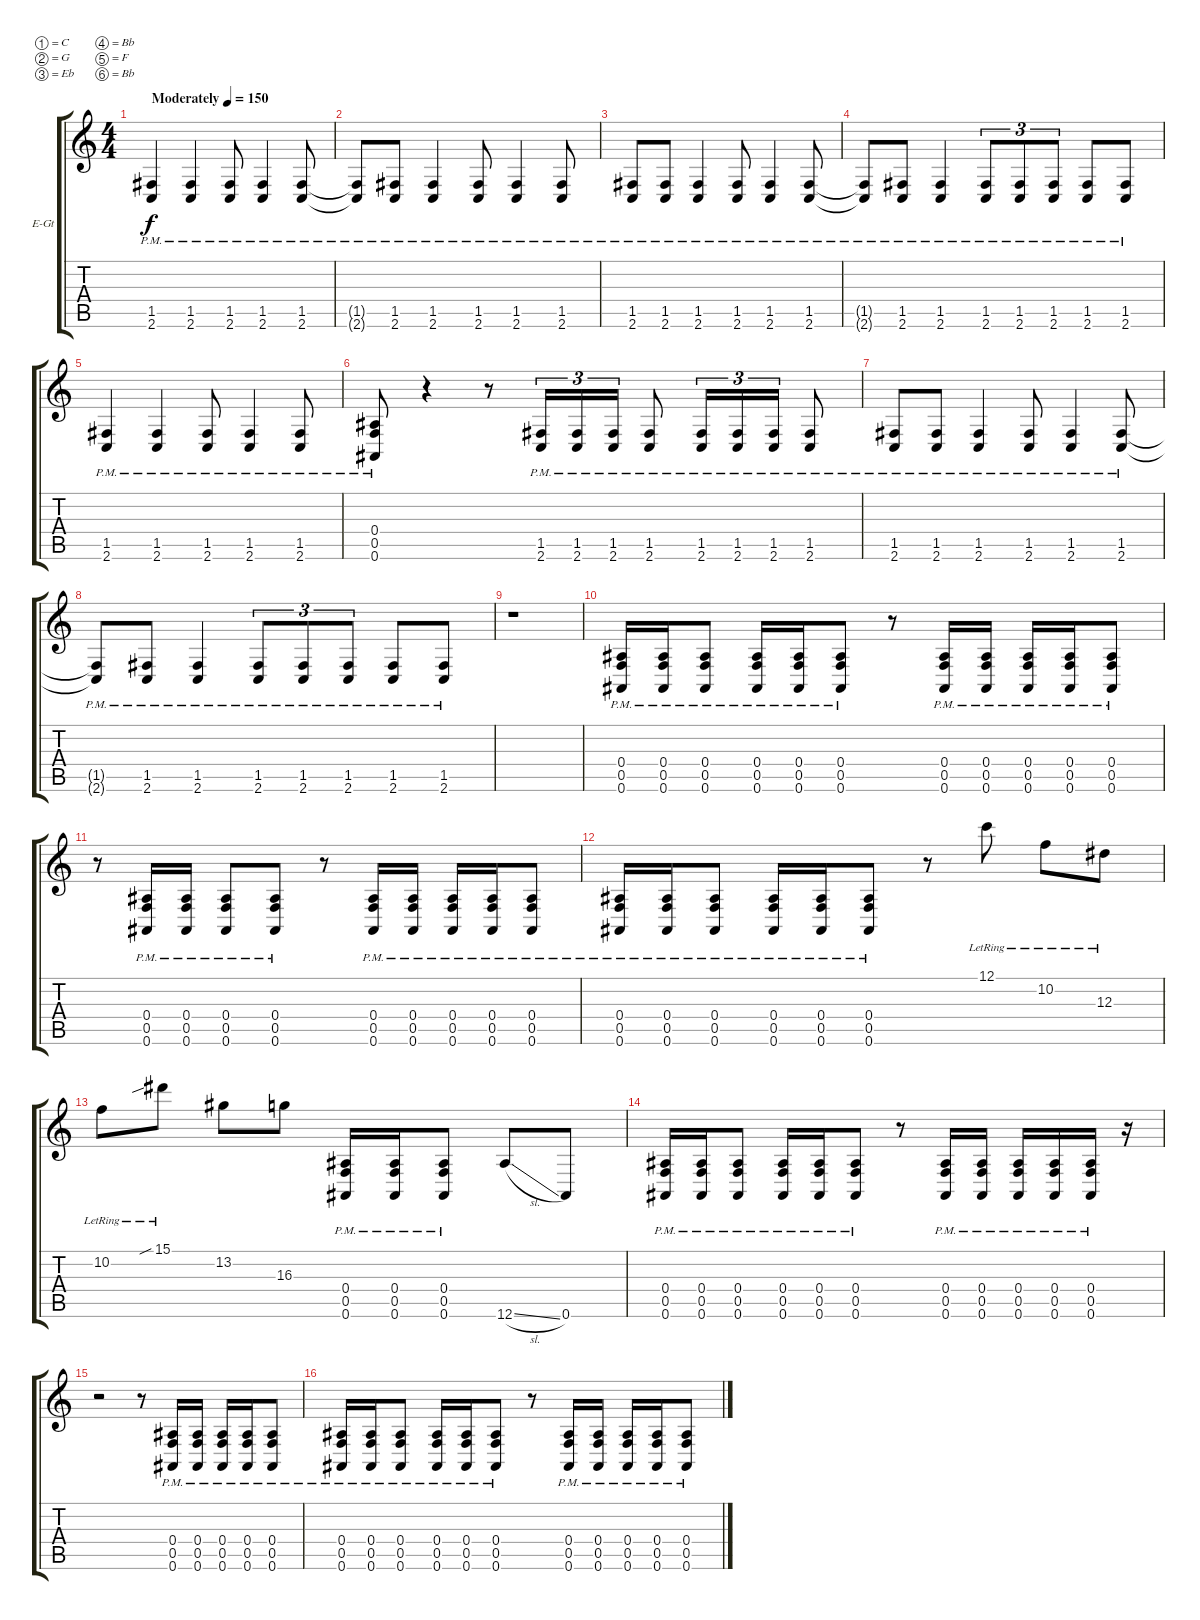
\bracketExtendMode groupsimilarinstruments
\firstSystemTrackNameOrientation horizontal
\otherSystemsTrackNameOrientation horizontal
\track ("Christian" "E-Gt") {instrument distortionguitar}
\staff {score tabs}
\tuning (C4 G3 Eb3 Bb2 F2 Bb1)
\ts (4 4)
\beaming (8 2 2 2 2)
\tempo (150 "Moderately")
\clef g2
\ks c
(1.5{pm} 2.6{pm}).4{dy f instrument distortionguitar} (1.5{pm} 2.6{pm}).4 (1.5{pm} 2.6{pm}).8 (1.5{pm} 2.6{pm}).4 (1.5{pm} 2.6{pm}).8 |
(1.5{pm t} 2.6{pm t}).8 (1.5{pm} 2.6{pm}).8 (1.5{pm} 2.6{pm}).4 (1.5{pm} 2.6{pm}).8 (1.5{pm} 2.6{pm}).4 (1.5{pm} 2.6{pm}).8 |
(1.5{pm} 2.6{pm}).8 (1.5{pm} 2.6{pm}).8 (1.5{pm} 2.6{pm}).4 (1.5{pm} 2.6{pm}).8 (1.5{pm} 2.6{pm}).4 (1.5{pm} 2.6{pm}).8 |
(1.5{pm t} 2.6{pm t}).8 (1.5{pm} 2.6{pm}).8 (1.5{pm} 2.6{pm}).4 (1.5{pm} 2.6{pm}).8{tu (3 2)} (1.5{pm} 2.6{pm}).8{tu (3 2)} (1.5{pm} 2.6{pm}).8{tu (3 2)} (1.5{pm} 2.6{pm}).8 (1.5{pm} 2.6{pm}).8 |
(1.5{pm} 2.6{pm}).4 (1.5{pm} 2.6{pm}).4 (1.5{pm} 2.6{pm}).8 (1.5{pm} 2.6{pm}).4 (1.5{pm} 2.6{pm}).8 |
(0.4{pm} 0.5{pm} 0.6{pm}).8 r.4 r.8 (1.5{pm} 2.6{pm}).16{tu (3 2)} (1.5{pm} 2.6{pm}).16{tu (3 2)} (1.5{pm} 2.6{pm}).16{tu (3 2)} (1.5{pm} 2.6{pm}).8 (1.5{pm} 2.6{pm}).16{tu (3 2)} (1.5{pm} 2.6{pm}).16{tu (3 2)} (1.5{pm} 2.6{pm}).16{tu (3 2)} (1.5{pm} 2.6{pm}).8 |
(1.5{pm} 2.6{pm}).8 (1.5{pm} 2.6{pm}).8 (1.5{pm} 2.6{pm}).4 (1.5{pm} 2.6{pm}).8 (1.5{pm} 2.6{pm}).4 (1.5{pm} 2.6{pm}).8 |
(1.5{pm t} 2.6{pm t}).8 (1.5{pm} 2.6{pm}).8 (1.5{pm} 2.6{pm}).4 (1.5{pm} 2.6{pm}).8{tu (3 2)} (1.5{pm} 2.6{pm}).8{tu (3 2)} (1.5{pm} 2.6{pm}).8{tu (3 2)} (1.5{pm} 2.6{pm}).8 (1.5{pm} 2.6{pm}).8 |
r.1 |
(0.4{pm} 0.5{pm} 0.6{pm}).16 (0.4{pm} 0.5{pm} 0.6{pm}).16 (0.4{pm} 0.5{pm} 0.6{pm}).8 (0.4{pm} 0.5{pm} 0.6{pm}).16 (0.4{pm} 0.5{pm} 0.6{pm}).16 (0.4{pm} 0.5{pm} 0.6{pm}).8 r.8 (0.4{pm} 0.5{pm} 0.6{pm}).16 (0.4{pm} 0.5{pm} 0.6{pm}).16 (0.4{pm} 0.5{pm} 0.6{pm}).16 (0.4{pm} 0.5{pm} 0.6{pm}).16 (0.4{pm} 0.5{pm} 0.6{pm}).8 |
r.8 (0.4{pm} 0.5{pm} 0.6{pm}).16 (0.4{pm} 0.5{pm} 0.6{pm}).16 (0.4{pm} 0.5{pm} 0.6{pm}).8 (0.4{pm} 0.5{pm} 0.6{pm}).8 r.8 (0.4{pm} 0.5{pm} 0.6{pm}).16 (0.4{pm} 0.5{pm} 0.6{pm}).16 (0.4{pm} 0.5{pm} 0.6{pm}).16 (0.4{pm} 0.5{pm} 0.6{pm}).16 (0.4{pm} 0.5{pm} 0.6{pm}).8 |
(0.4{pm} 0.5{pm} 0.6{pm}).16 (0.4{pm} 0.5{pm} 0.6{pm}).16 (0.4{pm} 0.5{pm} 0.6{pm}).8 (0.4{pm} 0.5{pm} 0.6{pm}).16 (0.4{pm} 0.5{pm} 0.6{pm}).16 (0.4{pm} 0.5{pm} 0.6{pm}).8 r.8 12.1{lr}.8 10.2{lr}.8 12.3{lr}.8 |
10.2{lr}.8 15.1{sib lr}.8 13.2.8 16.3.8 (0.4{pm} 0.5{pm} 0.6{pm}).16 (0.4{pm} 0.5{pm} 0.6{pm}).16 (0.4{pm} 0.5{pm} 0.6{pm}).8 12.6{sl}.8 0.6.8 |
(0.4{pm} 0.5{pm} 0.6{pm}).16 (0.4{pm} 0.5{pm} 0.6{pm}).16 (0.4{pm} 0.5{pm} 0.6{pm}).8 (0.4{pm} 0.5{pm} 0.6{pm}).16 (0.4{pm} 0.5{pm} 0.6{pm}).16 (0.4{pm} 0.5{pm} 0.6{pm}).8 r.8 (0.4{pm} 0.5 0.6).16 (0.4{pm} 0.5 0.6).16 (0.4{pm} 0.5 0.6).16 (0.4{pm} 0.5 0.6).16 (0.4{pm} 0.5 0.6).16 r.16 |
r.2 r.8 (0.4{pm} 0.5{pm} 0.6{pm}).16 (0.4{pm} 0.5{pm} 0.6{pm}).16 (0.4{pm} 0.5{pm} 0.6{pm}).16 (0.4{pm} 0.5{pm} 0.6{pm}).16 (0.4{pm} 0.5{pm} 0.6{pm}).8 |
(0.4{pm} 0.5{pm} 0.6{pm}).16 (0.4{pm} 0.5{pm} 0.6{pm}).16 (0.4{pm} 0.5{pm} 0.6{pm}).8 (0.4{pm} 0.5{pm} 0.6{pm}).16 (0.4{pm} 0.5{pm} 0.6{pm}).16 (0.4{pm} 0.5{pm} 0.6{pm}).8 r.8 (0.4{pm} 0.5{pm} 0.6{pm}).16 (0.4{pm} 0.5{pm} 0.6{pm}).16 (0.4{pm} 0.5{pm} 0.6{pm}).16 (0.4{pm} 0.5{pm} 0.6{pm}).16 (0.4{pm} 0.5{pm} 0.6{pm}).8
